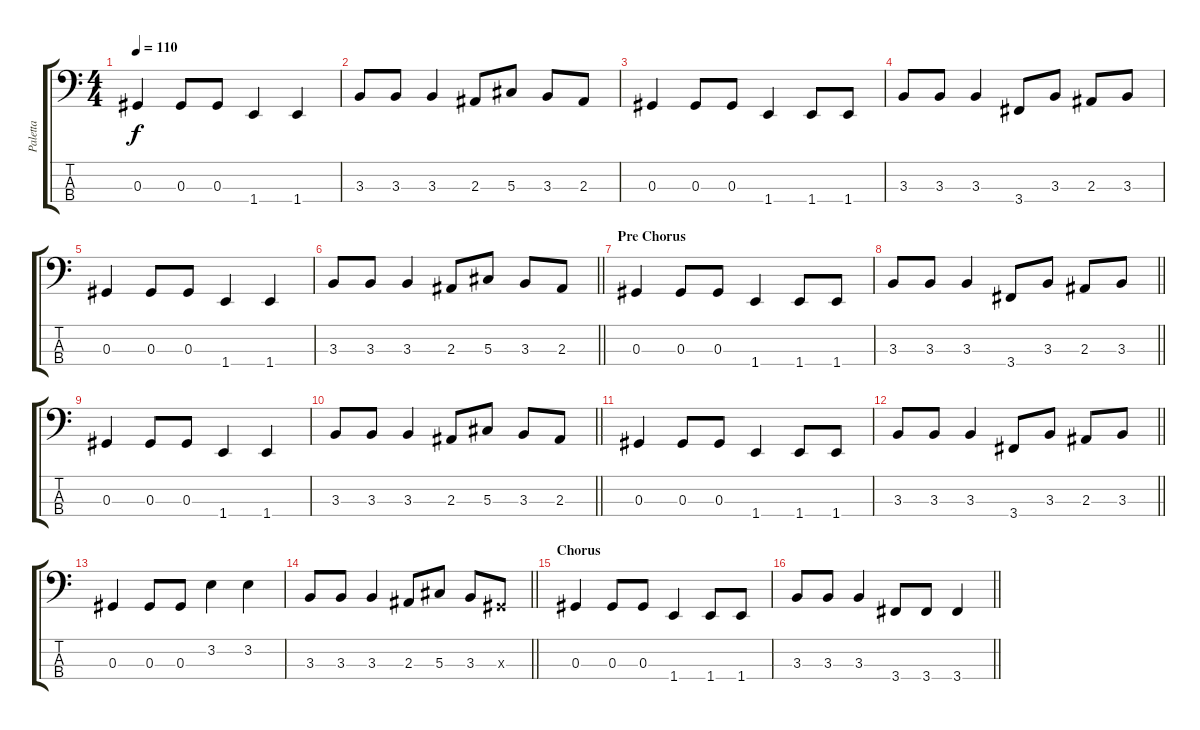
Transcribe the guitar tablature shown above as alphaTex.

\track ("Paletta" "Paletta") {instrument electricbasspick}
\staff {score tabs}
\tuning (Gb2 Db2 Ab1 Eb1) {hide}
\ts (4 4)
\tempo 110
\clef f4
\ks c
0.3.4{dy f} 0.3.8 0.3.8 1.4.4 1.4.4 |
3.3.8 3.3.8 3.3.4 2.3.8 5.3.8 3.3.8 2.3.8 |
0.3.4 0.3.8 0.3.8 1.4.4 1.4.8 1.4.8 |
3.3.8 3.3.8 3.3.4 3.4.8 3.3.8 2.3.8 3.3.8 |
0.3.4 0.3.8 0.3.8 1.4.4 1.4.4 |
\barLineRight lightlight
3.3.8 3.3.8 3.3.4 2.3.8 5.3.8 3.3.8 2.3.8 |
\section ("" "Pre Chorus")
0.3.4 0.3.8 0.3.8 1.4.4 1.4.8 1.4.8 |
\barLineRight lightlight
3.3.8 3.3.8 3.3.4 3.4.8 3.3.8 2.3.8 3.3.8 |
0.3.4 0.3.8 0.3.8 1.4.4 1.4.4 |
\barLineRight lightlight
3.3.8 3.3.8 3.3.4 2.3.8 5.3.8 3.3.8 2.3.8 |
0.3.4 0.3.8 0.3.8 1.4.4 1.4.8 1.4.8 |
\barLineRight lightlight
3.3.8 3.3.8 3.3.4 3.4.8 3.3.8 2.3.8 3.3.8 |
0.3.4 0.3.8 0.3.8 3.2.4 3.2.4 |
\barLineRight lightlight
3.3.8 3.3.8 3.3.4 2.3.8 5.3.8 3.3.8 0.3{x}.8 |
\section ("" "Chorus")
0.3.4 0.3.8 0.3.8 1.4.4 1.4.8 1.4.8 |
\barLineRight lightlight
3.3.8 3.3.8 3.3.4 3.4.8 3.4.8 3.4.4
